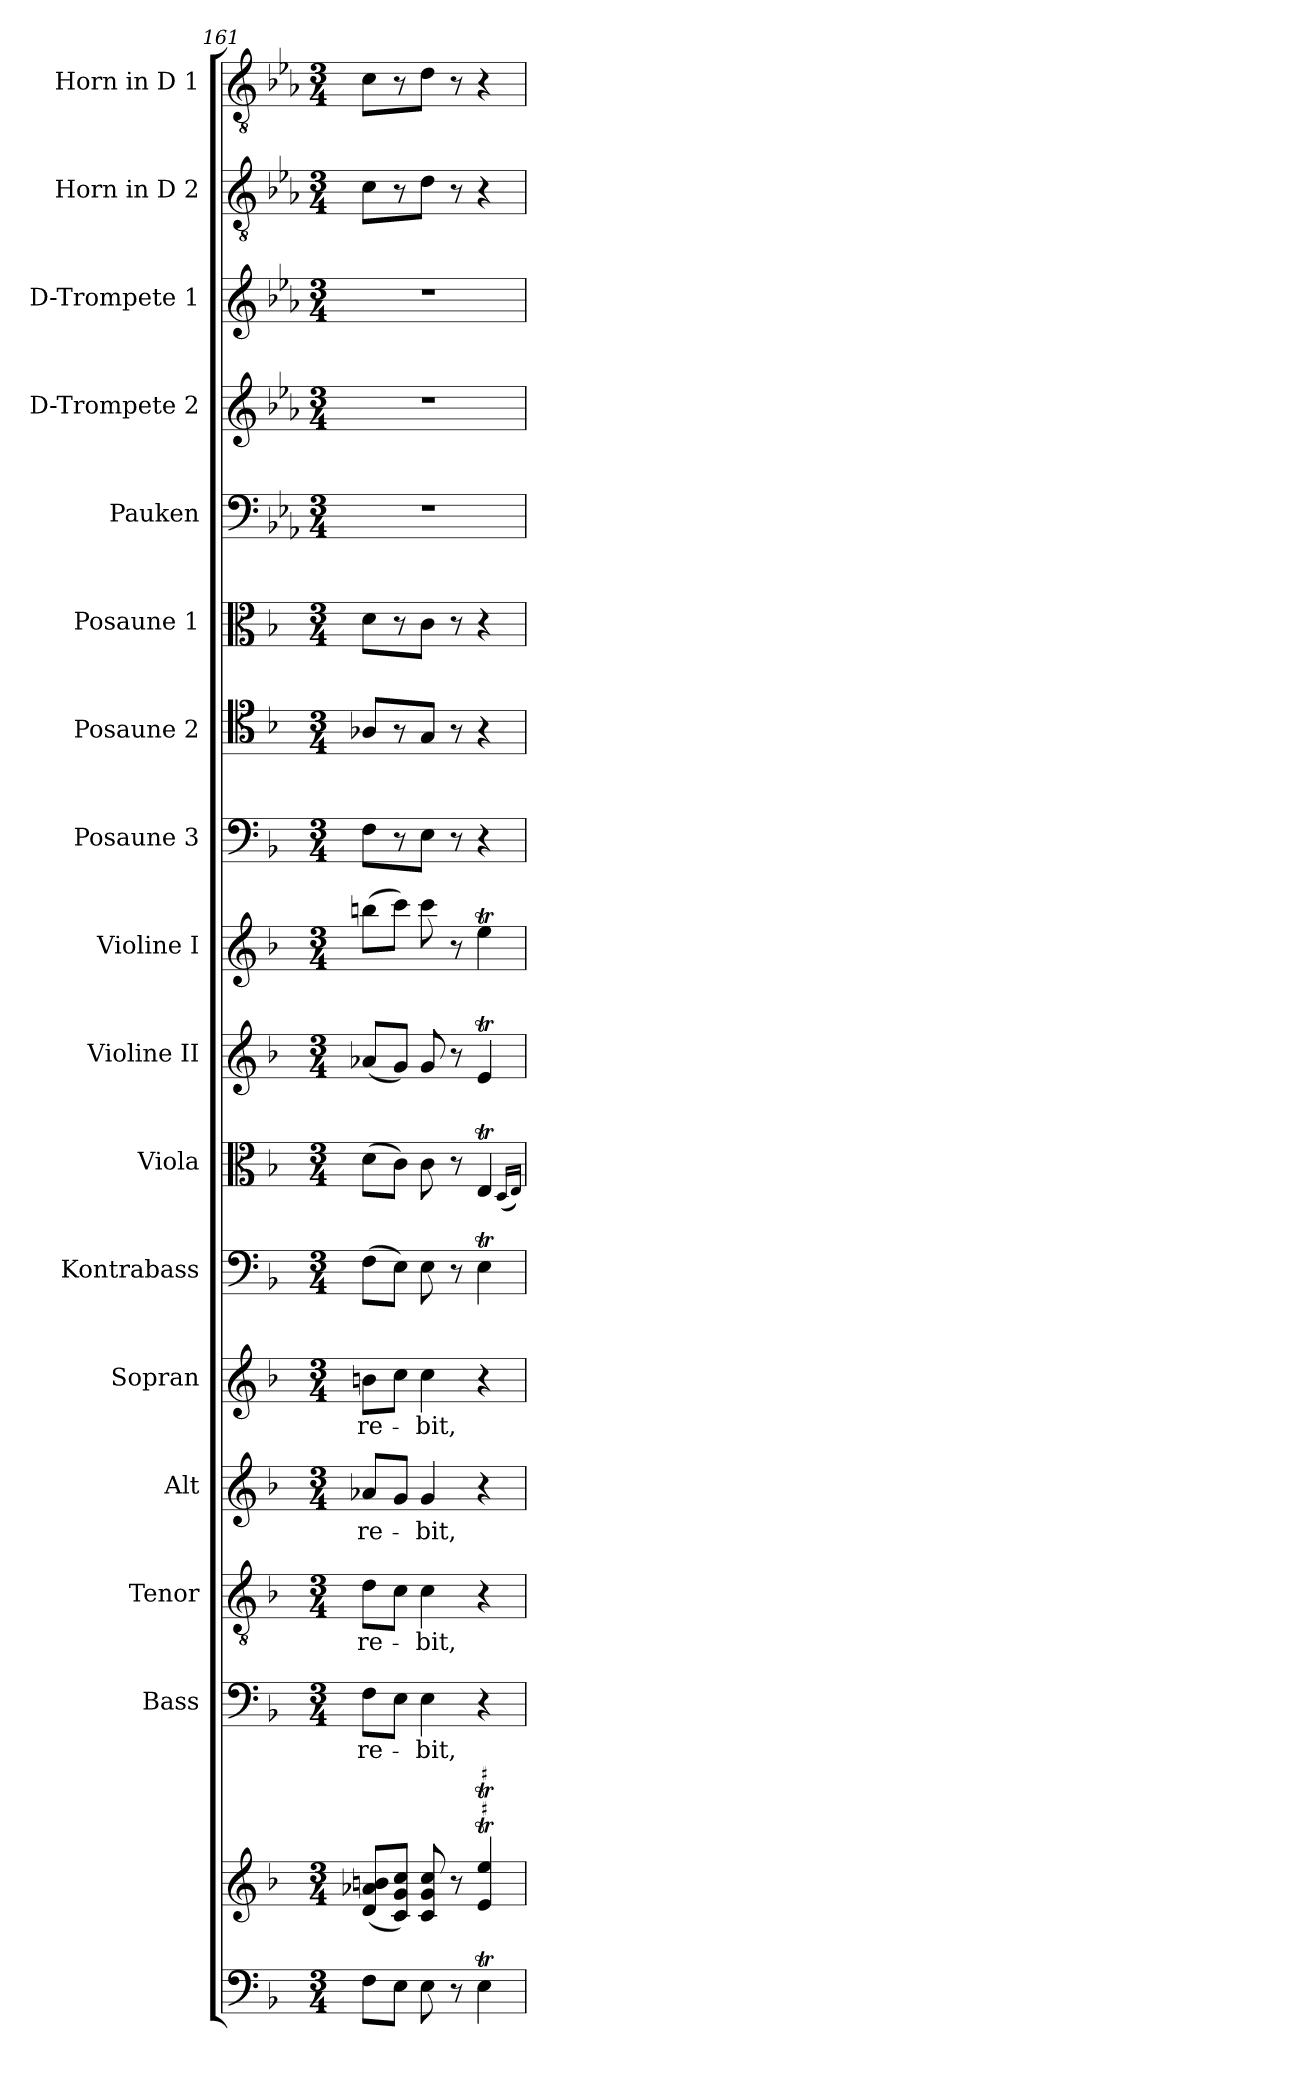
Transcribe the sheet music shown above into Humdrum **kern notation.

**kern	**kern	**kern	**text	**kern	**text	**kern	**text	**kern	**text	**kern	**kern	**kern	**kern	**kern	**kern	**kern	**kern	**kern	**kern	**kern	**kern
*part17	*part17	*part16	*part16	*part15	*part15	*part14	*part14	*part13	*part13	*part12	*part11	*part10	*part9	*part8	*part7	*part6	*part5	*part4	*part3	*part2	*part1
*staff18	*staff17	*staff16	*staff16	*staff15	*staff15	*staff14	*staff14	*staff13	*staff13	*staff12	*staff11	*staff10	*staff9	*staff8	*staff7	*staff6	*staff5	*staff4	*staff3	*staff2	*staff1
*	*	*I"Bass	*	*I"Tenor	*	*I"Alt	*	*I"Sopran	*	*I"Kontrabass	*I"Viola	*I"Violine II	*I"Violine I	*I"Posaune 3	*I"Posaune 2	*I"Posaune 1	*I"Pauken	*I"D-Trompete 2	*I"D-Trompete 1	*I"Horn in D 2	*I"Horn in D 1
*	*	*I'B.	*	*I'T.	*	*I'A.	*	*I'S.	*	*I'Kb.	*I'Vla.	*I'Vl. II	*I'Vl. I	*I'Pos. 3	*I'Pos. 2	*I'Pos. 1	*I'Pk.	*I'D Trp. 2	*I'D Trp. 1	*I'Hrn. 2	*I'Hrn. 1
*clefF4	*clefG2	*clefF4	*	*clefGv2	*	*clefG2	*	*clefG2	*	*clefF4	*clefC3	*clefG2	*clefG2	*clefF4	*clefC4	*clefC3	*clefF4	*clefG2	*clefG2	*clefGv2	*clefGv2
*	*	*	*	*	*	*	*	*	*	*ITrd7c12	*	*	*	*	*	*	*ITrd-1c-2	*ITrd-1c-2	*ITrd-1c-2	*ITrd-1c-2	*ITrd-1c-2
*k[b-]	*k[b-]	*k[b-]	*	*k[b-]	*	*k[b-]	*	*k[b-]	*	*k[b-]	*k[b-]	*k[b-]	*k[b-]	*k[b-]	*k[b-]	*k[b-]	*k[b-]	*k[b-]	*k[b-]	*k[b-]	*k[b-]
*F:	*F:	*F:	*	*F:	*	*F:	*	*F:	*	*F:	*F:	*F:	*F:	*F:	*F:	*F:	*F:	*F:	*F:	*F:	*F:
*M3/4	*M3/4	*M3/4	*	*M3/4	*	*M3/4	*	*M3/4	*	*M3/4	*M3/4	*M3/4	*M3/4	*M3/4	*M3/4	*M3/4	*M3/4	*M3/4	*M3/4	*M3/4	*M3/4
=161	=161	=161	=161	=161	=161	=161	=161	=161	=161	=161	=161	=161	=161	=161	=161	=161	=161	=161	=161	=161	=161
!	!	!	!LO:LY:b	!	!LO:LY:b	!	!LO:LY:b	!	!LO:LY:b	!	!	!	!	!	!	!	!	!	!	!	!
8F\L	(<8d/ 8a-X/ 8bn/L	8F\L	-re-	8d\L	-re-	8a-X/L	-re-	8bn\L	-re-	(>8FF\L	(>8d\L	(<8a-X/L	(>8bbn\L	8F\L	8A-X/L	8d\L	2.r	2.r	2.r	8d\L	8d\L
8E\J	8c/ 8g/ 8cc/J)	8E\J	.	8c\J	.	8g/J	.	8cc\J	.	8EE\J)	8c\J)	8g/J)	8ccc\J)	8r	8r	8r	.	.	.	8r	8r
!	!	!	!LO:LY:b	!	!LO:LY:b	!	!LO:LY:b	!	!LO:LY:b	!	!	!	!	!	!	!	!	!	!	!	!
8E\	8c/ 8g/ 8cc/	4E\	-bit,	4c\	-bit,	4g/	-bit,	4cc\	-bit,	8EE\	8c\	8g/	8ccc\	8E\J	8G/J	8c\J	.	.	.	8e\J	8e\J
8r	8r	.	.	.	.	.	.	.	.	8r	8r	8r	8r	8r	8r	8r	.	.	.	8r	8r
4Et\	4e/T 4ee/T	4r	.	4r	.	4r	.	4r	.	4EEt\	4Et/	4et/	4eet\	4r	4r	4r	.	.	.	4r	4r
.	.	.	.	.	.	.	.	.	.	.	(<16qD/LL	.	.	.	.	.	.	.	.	.	.
.	.	.	.	.	.	.	.	.	.	.	16qE/JJ)	.	.	.	.	.	.	.	.	.	.
=	=	=	=	=	=	=	=	=	=	=	=	=	=	=	=	=	=	=	=	=	=
*-	*-	*-	*-	*-	*-	*-	*-	*-	*-	*-	*-	*-	*-	*-	*-	*-	*-	*-	*-	*-	*-
